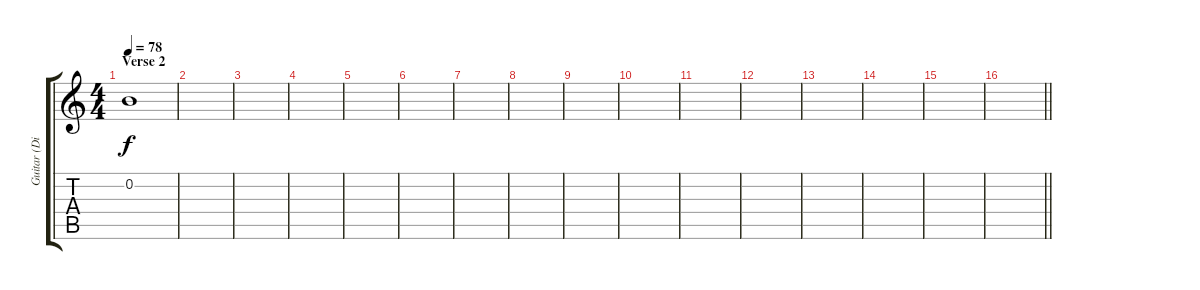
\track ("Guitar (Dist.)" "Guitar (Di") {instrument distortionguitar}
\staff {score tabs}
\tuning (E4 B3 G3 D3 A2 E2) {hide}
\ts (4 4)
\section ("" "Verse 2")
\tempo 78
\clef g2
\ks c
0.2.1{dy f} |
|
|
|
|
|
|
|
|
|
|
|
|
|
|
\barLineRight lightlight
